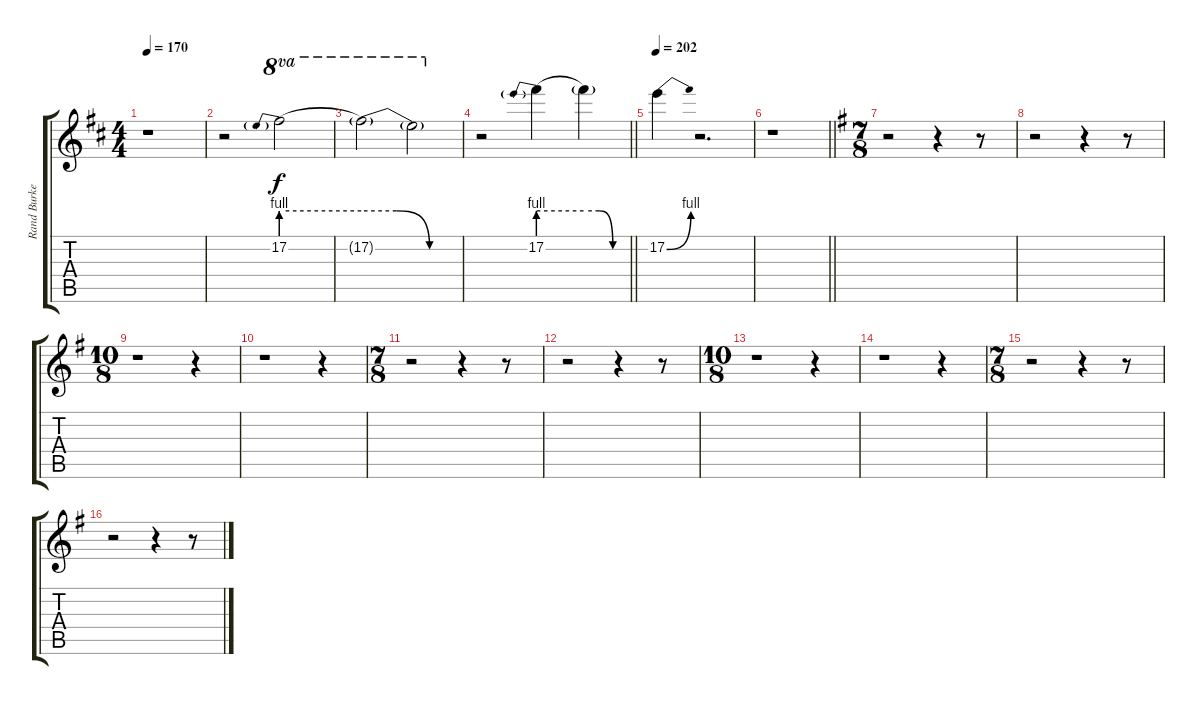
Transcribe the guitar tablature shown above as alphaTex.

\track ("Rand Burkey intro lead" "Rand Burke") {instrument distortionguitar}
\staff {score tabs}
\tuning (E4 B3 G3 D3 A2 E2) {hide}
\ts (4 4)
\tempo 170
\clef g2
\ks d
r.1{dy f} |
r.2 17.2{be (prebend 0 4 60 4)}.2{ot 8va} |
17.2{be (custom 0 4 20 4 40 0 60 0) t}.2{ot 8va} 17.2{t}.2{ot 8va} |
\barLineRight lightlight
r.2 17.2{be (prebend 0 4 60 4)}.4 17.2{be (custom 0 4 20 4 40 0 60 0) t}.4 |
\tempo 202
17.2{be (bend 0 0 60 4)}.4 r.2{d} |
\barLineRight lightlight
r.1 |
\ts (7 8)
\ks g
r.2 r.4 r.8 |
r.2 r.4 r.8 |
\ts (10 8)
r.1 r.4 |
r.1 r.4 |
\ts (7 8)
r.2 r.4 r.8 |
r.2 r.4 r.8 |
\ts (10 8)
r.1 r.4 |
r.1 r.4 |
\ts (7 8)
r.2 r.4 r.8 |
r.2 r.4 r.8
